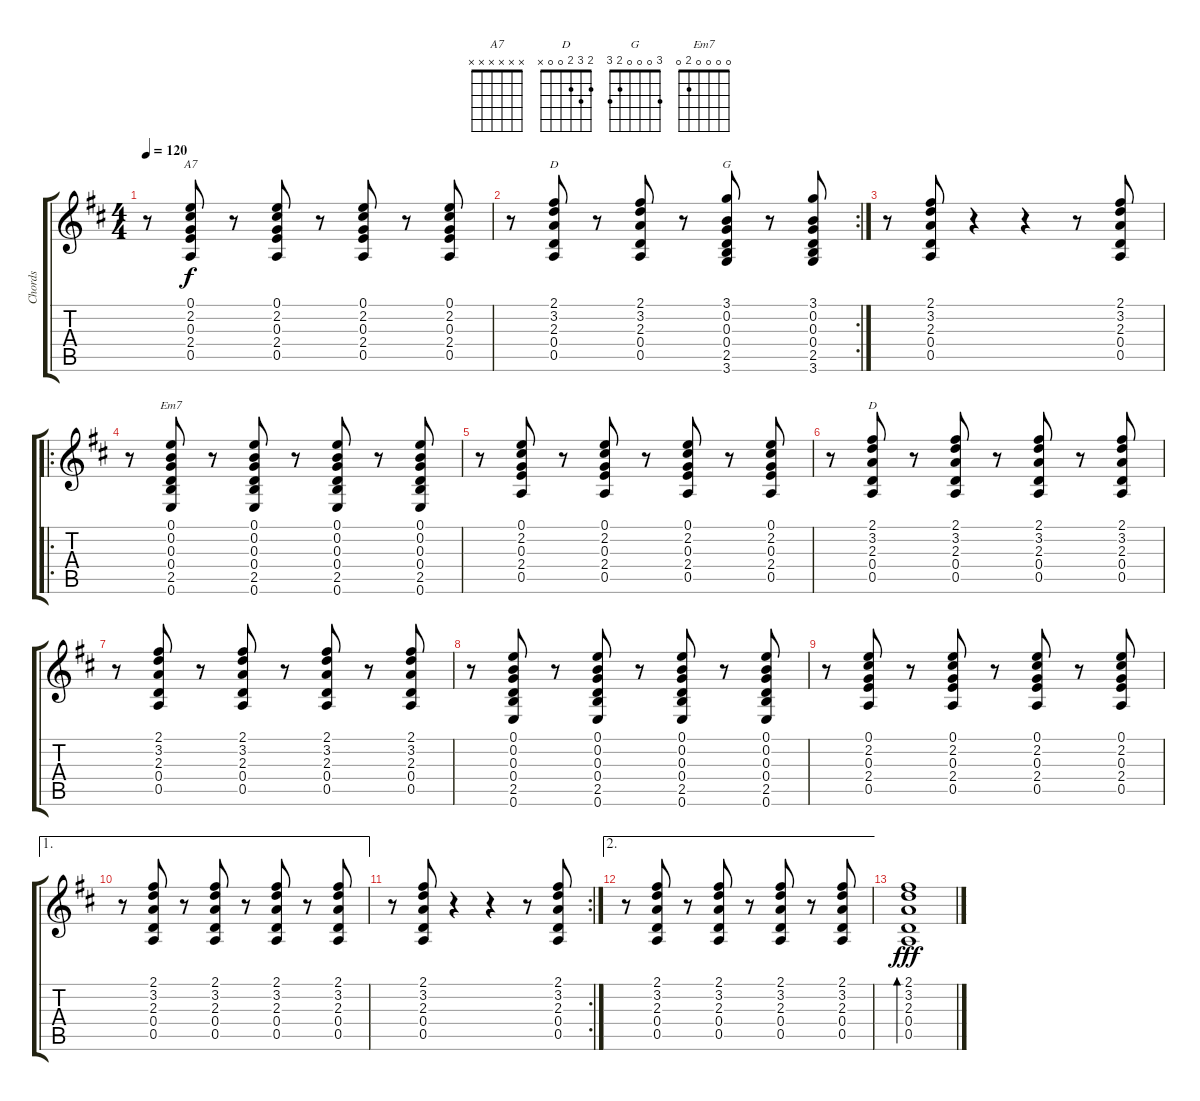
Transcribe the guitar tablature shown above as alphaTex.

\track ("Chords" "Chords") {instrument acousticguitarnylon}
\staff {score tabs}
\tuning (E4 B3 G3 D3 A2 E2) {hide}
\chord ("A7" x x x x x x)
\chord ("D" 2 3 2 0 0 x) {barre 2}
\chord ("G" 3 0 0 0 2 3)
\chord ("Em7" 0 0 0 0 2 0)
\chord ("D" 2 3 2 0 0 x)
\ts (4 4)
\tempo 120
\clef g2
\ks d
r.8{dy f} (0.1 2.2 0.3 2.4 0.5).8{ch "A7"} r.8 (0.1 2.2 0.3 2.4 0.5).8 r.8 (0.1 2.2 0.3 2.4 0.5).8 r.8 (0.1 2.2 0.3 2.4 0.5).8 |
\rc 2
r.8 (2.1 3.2 2.3 0.4 0.5).8{ch "D"} r.8 (2.1 3.2 2.3 0.4 0.5).8 r.8 (3.1 0.2 0.3 0.4 2.5 3.6).8{ch "G"} r.8 (3.1 0.2 0.3 0.4 2.5 3.6).8 |
r.8 (2.1 3.2 2.3 0.4 0.5).8 r.4 r.4 r.8 (2.1 3.2 2.3 0.4 0.5).8 |
\ro
r.8 (0.1 0.2 0.3 0.4 2.5 0.6).8{ch "Em7"} r.8 (0.1 0.2 0.3 0.4 2.5 0.6).8 r.8 (0.1 0.2 0.3 0.4 2.5 0.6).8 r.8 (0.1 0.2 0.3 0.4 2.5 0.6).8 |
r.8 (0.1 2.2 0.3 2.4 0.5).8 r.8 (0.1 2.2 0.3 2.4 0.5).8 r.8 (0.1 2.2 0.3 2.4 0.5).8 r.8 (0.1 2.2 0.3 2.4 0.5).8 |
r.8 (2.1 3.2 2.3 0.4 0.5).8{ch "D"} r.8 (2.1 3.2 2.3 0.4 0.5).8 r.8 (2.1 3.2 2.3 0.4 0.5).8 r.8 (2.1 3.2 2.3 0.4 0.5).8 |
r.8 (2.1 3.2 2.3 0.4 0.5).8 r.8 (2.1 3.2 2.3 0.4 0.5).8 r.8 (2.1 3.2 2.3 0.4 0.5).8 r.8 (2.1 3.2 2.3 0.4 0.5).8 |
r.8 (0.1 0.2 0.3 0.4 2.5 0.6).8 r.8 (0.1 0.2 0.3 0.4 2.5 0.6).8 r.8 (0.1 0.2 0.3 0.4 2.5 0.6).8 r.8 (0.1 0.2 0.3 0.4 2.5 0.6).8 |
r.8 (0.1 2.2 0.3 2.4 0.5).8 r.8 (0.1 2.2 0.3 2.4 0.5).8 r.8 (0.1 2.2 0.3 2.4 0.5).8 r.8 (0.1 2.2 0.3 2.4 0.5).8 |
\ae 1
r.8 (2.1 3.2 2.3 0.4 0.5).8 r.8 (2.1 3.2 2.3 0.4 0.5).8 r.8 (2.1 3.2 2.3 0.4 0.5).8 r.8 (2.1 3.2 2.3 0.4 0.5).8 |
\rc 2
r.8 (2.1 3.2 2.3 0.4 0.5).8 r.4 r.4 r.8 (2.1 3.2 2.3 0.4 0.5).8 |
\ae 2
r.8 (2.1 3.2 2.3 0.4 0.5).8 r.8 (2.1 3.2 2.3 0.4 0.5).8 r.8 (2.1 3.2 2.3 0.4 0.5).8 r.8 (2.1 3.2 2.3 0.4 0.5).8 |
(2.1 3.2 2.3 0.4 0.5).1{bd 120 dy fff}
